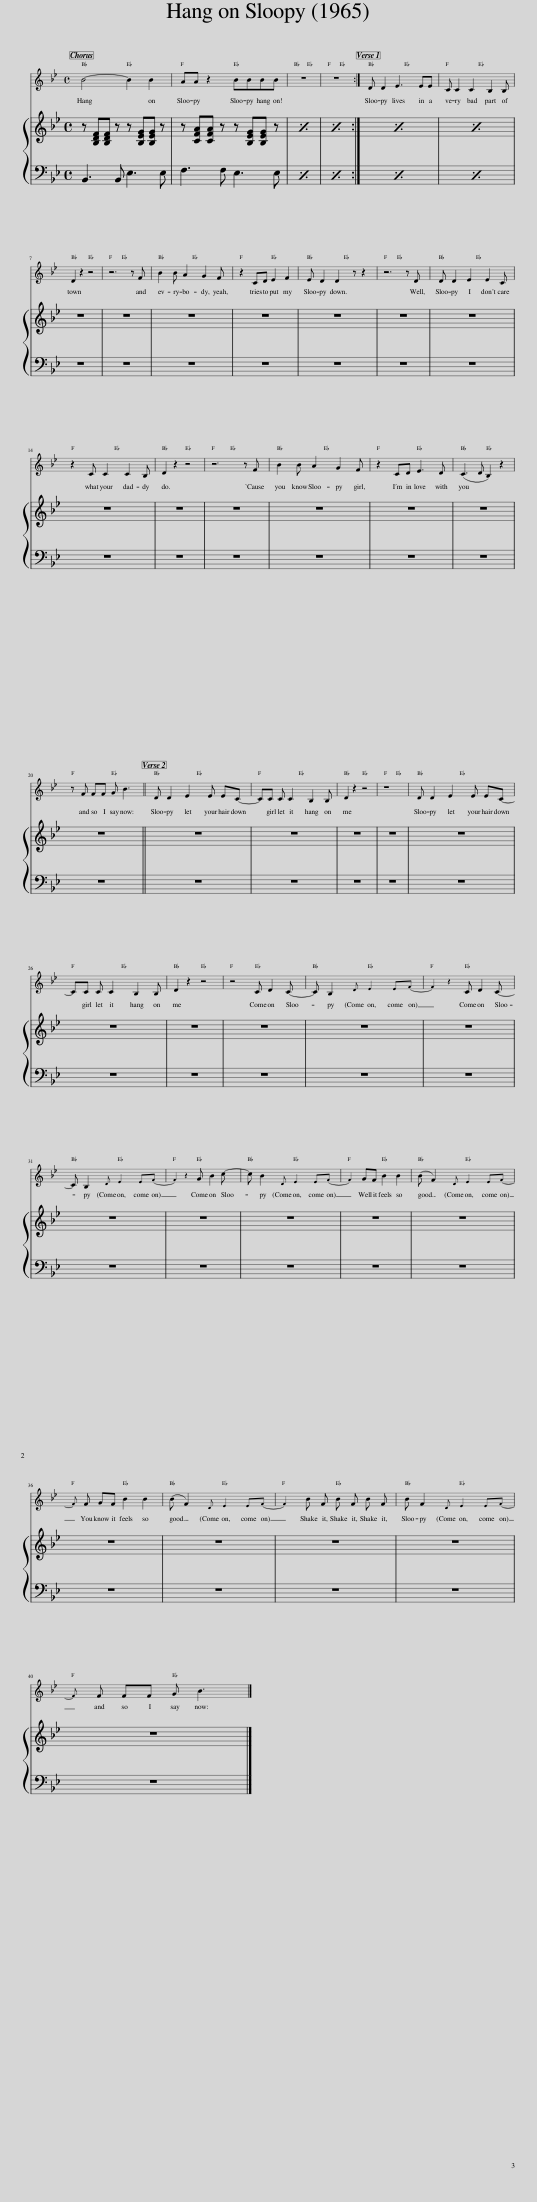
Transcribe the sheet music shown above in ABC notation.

X:1
%%score 1 { 2 | 3 }
L:1/8
M:4/4
I:linebreak $
K:Bb
V:1 treble
V:2 treble
V:3 bass
V:1
 B4- B2 B2 | AA z2 BBBB | z8 | z8 :| D D2 E3 EE | %5
 C C2 C2 B,2 B, |$ D2 z2 z4 | z6 z F | B2 B A2 G2 F | z2 CD E2 F2 | %10
 E D2 D2 z z2 | z6 z D | D D2 E2 E2 C |$ z2 C C2 C2 B, | D2 z2 z4 | %15
 z6 z F | B2 B A2 G2 F | z2 CD E3 D | (C3 D B,2) z2 |$ z F FF G B3 || %20
 D D2 E2 E EC- | CC C C2 B,2 B, | D2 z2 z4 | z8 | D D2 E2 E EC- |$ %25
 CC C C2 B,2 B, | D2 z2 z4 | z4 C D2 C- | C B,2 D E2 EF- | F2 z2 C D2 C- |$ %30
 C B,2 D E2 EF- | F2 z2 G B2 c- | c B2 D E2 EF- | F2 GF B2 B2 | (B F2) D E2 EF- |$ %35
 F F GF B2 B2 | (B F2) D E2 EF- | F2 B F B F B F | B F2 D E2 EF- |$ F F FF G B3 |] %40
V:2
 z [B,DF][B,DF] z z [B,EG][B,EG] z | z [CFA][CFA] z z [B,EG][B,EG] z | x8 | x8 :| x8 | %5
 x8 |$ z8 | z8 | z8 | z8 | %10
 z8 | z8 | z8 |$ z8 | z8 | %15
 z8 | z8 | z8 | z8 |$ z8 || %20
 z8 | z8 | z8 | z8 | z8 |$ %25
 z8 | z8 | z8 | z8 | z8 |$ %30
 z8 | z8 | z8 | z8 | z8 |$ %35
 z8 | z8 | z8 | z8 |$ z8 |] %40
V:3
 B,,3 B,, E,3 E, | F,3 F, E,3 E, | x8 | x8 :| x8 | %5
 x8 |$ z8 | z8 | z8 | z8 | %10
 z8 | z8 | z8 |$ z8 | z8 | %15
 z8 | z8 | z8 | z8 |$ z8 || %20
 z8 | z8 | z8 | z8 | z8 |$ %25
 z8 | z8 | z8 | z8 | z8 |$ %30
 z8 | z8 | z8 | z8 | z8 |$ %35
 z8 | z8 | z8 | z8 |$ z8 |] %40
